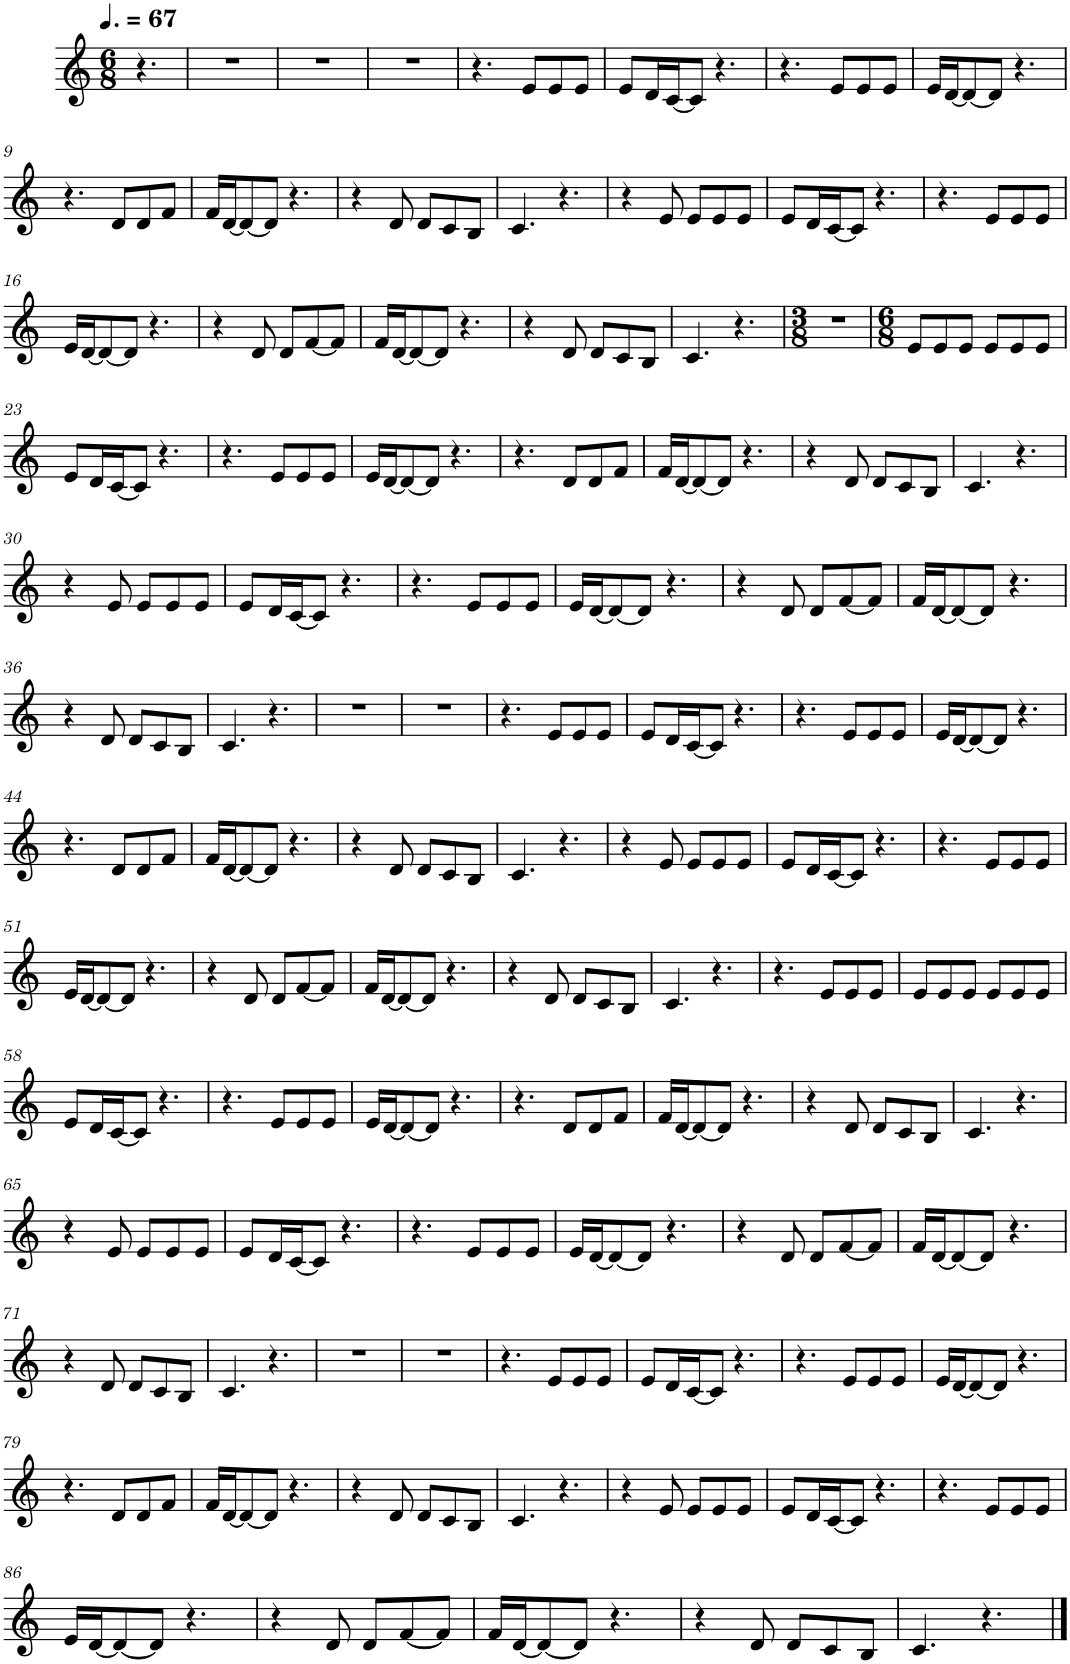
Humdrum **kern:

**kern
*part1
*staff1
*I"Piano
*I'Pno.
*clefG2
*k[]
*M6/8
*MM100
=1
4.r
=2
2.r
=3
2.r
=4
2.r
=5
4.r
8e/L
8e/
8e/J
=6
8e/L
16d/L
[16c/J
8c/J]
4.r
=7
4.r
8e/L
8e/
8e/J
=8
16e/LL
[16d/J
8d/_
8d/J]
4.r
!!LO:LB:g=z
=9
4.r
8d/L
8d/
8f/J
=10
16f/LL
[16d/J
8d/_
8d/J]
4.r
=11
4r
8d/
8d/L
8c/
8B/J
=12
4.c/
4.r
=13
4r
8e/
8e/L
8e/
8e/J
=14
8e/L
16d/L
[16c/J
8c/J]
4.r
=15
4.r
8e/L
8e/
8e/J
!!LO:LB:g=z
=16
16e/LL
[16d/J
8d/_
8d/J]
4.r
=17
4r
8d/
8d/L
[8f/
8f/J]
=18
16f/LL
[16d/J
8d/_
8d/J]
4.r
=19
4r
8d/
8d/L
8c/
8B/J
=20
4.c/
4.r
=21
*M3/8
4.r
=22
*M6/8
8e/L
8e/
8e/J
8e/L
8e/
8e/J
!!LO:LB:g=z
=23
8e/L
16d/L
[16c/J
8c/J]
4.r
=24
4.r
8e/L
8e/
8e/J
=25
16e/LL
[16d/J
8d/_
8d/J]
4.r
=26
4.r
8d/L
8d/
8f/J
=27
16f/LL
[16d/J
8d/_
8d/J]
4.r
=28
4r
8d/
8d/L
8c/
8B/J
=29
4.c/
4.r
!!LO:LB:g=z
=30
4r
8e/
8e/L
8e/
8e/J
=31
8e/L
16d/L
[16c/J
8c/J]
4.r
=32
4.r
8e/L
8e/
8e/J
=33
16e/LL
[16d/J
8d/_
8d/J]
4.r
=34
4r
8d/
8d/L
[8f/
8f/J]
=35
16f/LL
[16d/J
8d/_
8d/J]
4.r
!!LO:LB:g=z
=36
4r
8d/
8d/L
8c/
8B/J
=37
4.c/
4.r
=38
2.r
=39
2.r
=40
4.r
8e/L
8e/
8e/J
=41
8e/L
16d/L
[16c/J
8c/J]
4.r
=42
4.r
8e/L
8e/
8e/J
=43
16e/LL
[16d/J
8d/_
8d/J]
4.r
!!LO:LB:g=z
=44
4.r
8d/L
8d/
8f/J
=45
16f/LL
[16d/J
8d/_
8d/J]
4.r
=46
4r
8d/
8d/L
8c/
8B/J
=47
4.c/
4.r
=48
4r
8e/
8e/L
8e/
8e/J
=49
8e/L
16d/L
[16c/J
8c/J]
4.r
=50
4.r
8e/L
8e/
8e/J
!!LO:LB:g=z
=51
16e/LL
[16d/J
8d/_
8d/J]
4.r
=52
4r
8d/
8d/L
[8f/
8f/J]
=53
16f/LL
[16d/J
8d/_
8d/J]
4.r
=54
4r
8d/
8d/L
8c/
8B/J
=55
4.c/
4.r
=56
4.r
8e/L
8e/
8e/J
=57
8e/L
8e/
8e/J
8e/L
8e/
8e/J
!!LO:LB:g=z
=58
8e/L
16d/L
[16c/J
8c/J]
4.r
=59
4.r
8e/L
8e/
8e/J
=60
16e/LL
[16d/J
8d/_
8d/J]
4.r
=61
4.r
8d/L
8d/
8f/J
=62
16f/LL
[16d/J
8d/_
8d/J]
4.r
=63
4r
8d/
8d/L
8c/
8B/J
=64
4.c/
4.r
!!LO:LB:g=z
=65
4r
8e/
8e/L
8e/
8e/J
=66
8e/L
16d/L
[16c/J
8c/J]
4.r
=67
4.r
8e/L
8e/
8e/J
=68
16e/LL
[16d/J
8d/_
8d/J]
4.r
=69
4r
8d/
8d/L
[8f/
8f/J]
=70
16f/LL
[16d/J
8d/_
8d/J]
4.r
!!LO:LB:g=z
=71
4r
8d/
8d/L
8c/
8B/J
=72
4.c/
4.r
=73
2.r
=74
2.r
=75
4.r
8e/L
8e/
8e/J
=76
8e/L
16d/L
[16c/J
8c/J]
4.r
=77
4.r
8e/L
8e/
8e/J
=78
16e/LL
[16d/J
8d/_
8d/J]
4.r
!!LO:LB:g=z
=79
4.r
8d/L
8d/
8f/J
=80
16f/LL
[16d/J
8d/_
8d/J]
4.r
=81
4r
8d/
8d/L
8c/
8B/J
=82
4.c/
4.r
=83
4r
8e/
8e/L
8e/
8e/J
=84
8e/L
16d/L
[16c/J
8c/J]
4.r
=85
4.r
8e/L
8e/
8e/J
!!LO:LB:g=z
=86
16e/LL
[16d/J
8d/_
8d/J]
4.r
=87
4r
8d/
8d/L
[8f/
8f/J]
=88
16f/LL
[16d/J
8d/_
8d/J]
4.r
=89
4r
8d/
8d/L
8c/
8B/J
=90
4.c/
4.r
==
*-
